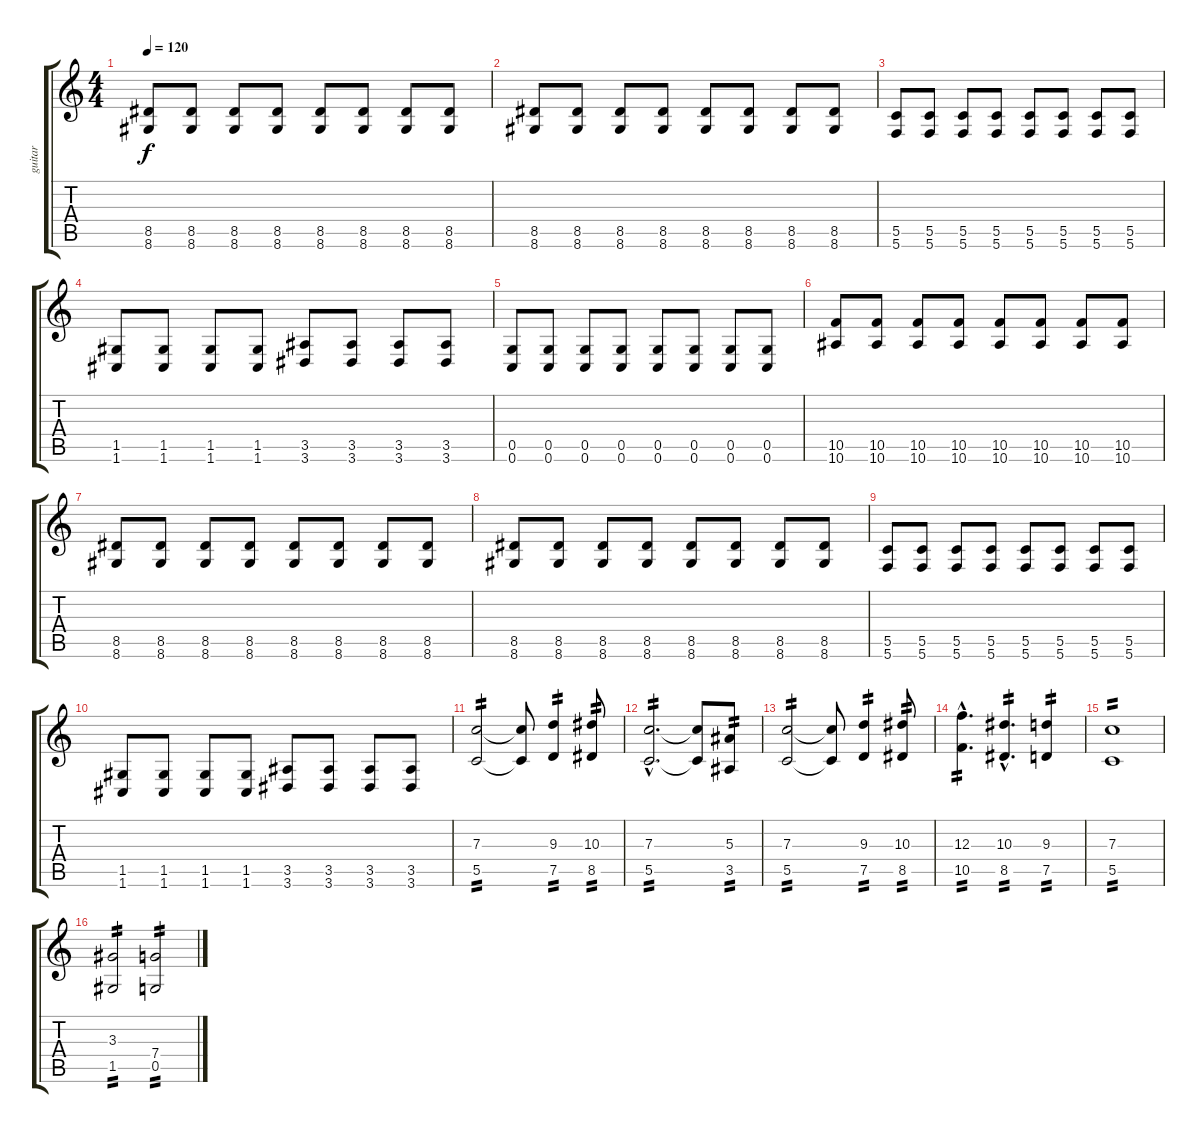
\track ("guitar" "guitar") {instrument distortionguitar}
\staff {score tabs}
\tuning (D4 A3 F3 C3 G2 C2) {hide}
\ts (4 4)
\tempo 120
\clef g2
\ks c
(8.5 8.6).8{dy f} (8.5 8.6).8 (8.5 8.6).8 (8.5 8.6).8 (8.5 8.6).8 (8.5 8.6).8 (8.5 8.6).8 (8.5 8.6).8 |
(8.5 8.6).8 (8.5 8.6).8 (8.5 8.6).8 (8.5 8.6).8 (8.5 8.6).8 (8.5 8.6).8 (8.5 8.6).8 (8.5 8.6).8 |
(5.5 5.6).8 (5.5 5.6).8 (5.5 5.6).8 (5.5 5.6).8 (5.5 5.6).8 (5.5 5.6).8 (5.5 5.6).8 (5.5 5.6).8 |
(1.5 1.6).8 (1.5 1.6).8 (1.5 1.6).8 (1.5 1.6).8 (3.5 3.6).8 (3.5 3.6).8 (3.5 3.6).8 (3.5 3.6).8 |
(0.5 0.6).8 (0.5 0.6).8 (0.5 0.6).8 (0.5 0.6).8 (0.5 0.6).8 (0.5 0.6).8 (0.5 0.6).8 (0.5 0.6).8 |
(10.5 10.6).8 (10.5 10.6).8 (10.5 10.6).8 (10.5 10.6).8 (10.5 10.6).8 (10.5 10.6).8 (10.5 10.6).8 (10.5 10.6).8 |
(8.5 8.6).8 (8.5 8.6).8 (8.5 8.6).8 (8.5 8.6).8 (8.5 8.6).8 (8.5 8.6).8 (8.5 8.6).8 (8.5 8.6).8 |
(8.5 8.6).8 (8.5 8.6).8 (8.5 8.6).8 (8.5 8.6).8 (8.5 8.6).8 (8.5 8.6).8 (8.5 8.6).8 (8.5 8.6).8 |
(5.5 5.6).8 (5.5 5.6).8 (5.5 5.6).8 (5.5 5.6).8 (5.5 5.6).8 (5.5 5.6).8 (5.5 5.6).8 (5.5 5.6).8 |
(1.5 1.6).8 (1.5 1.6).8 (1.5 1.6).8 (1.5 1.6).8 (3.5 3.6).8 (3.5 3.6).8 (3.5 3.6).8 (3.5 3.6).8 |
(7.3 5.5).2{tp 2} (7.3{t} 5.5{t}).8 (9.3 7.5).4{tp 2} (10.3 8.5).8{tp 2} |
(7.3{hac} 5.5{hac}).2{d tp 2} (7.3{t} 5.5{t}).8 (5.3 3.5).8{tp 2} |
(7.3 5.5).2{tp 2} (7.3{t} 5.5{t}).8 (9.3 7.5).4{tp 2} (10.3 8.5).8{tp 2} |
(12.3{hac} 10.5{hac}).4{d tp 2} (10.3{hac} 8.5{hac}).4{d tp 2} (9.3 7.5).4{tp 2} |
(7.3 5.5).1{tp 2} |
(3.3 1.5).2{tp 2} (7.4 0.5).2{tp 2}
